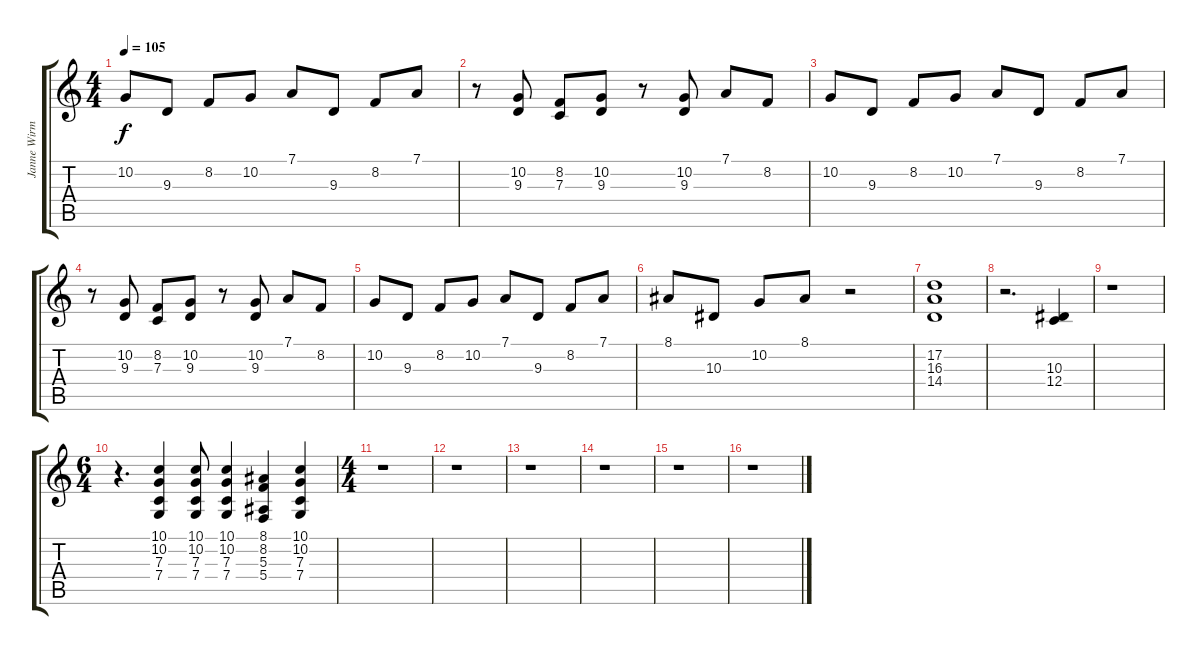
\track ("Janne Wirman" "Janne Wirm") {instrument stringensemble1}
\staff {score tabs}
\tuning (D4 A3 F3 C3 G2 D2) {hide}
\ts (4 4)
\tempo 105
\clef g2
\ks c
10.2.8{dy f volume 12} 9.3.8 8.2.8 10.2.8 7.1.8 9.3.8 8.2.8 7.1.8 |
r.8 (10.2 9.3).8 (8.2 7.3).8 (10.2 9.3).8 r.8 (10.2 9.3).8 7.1.8 8.2.8 |
10.2.8 9.3.8 8.2.8 10.2.8 7.1.8 9.3.8 8.2.8 7.1.8 |
r.8 (10.2 9.3).8 (8.2 7.3).8 (10.2 9.3).8 r.8 (10.2 9.3).8 7.1.8 8.2.8 |
10.2.8 9.3.8 8.2.8 10.2.8 7.1.8 9.3.8 8.2.8 7.1.8 |
8.1.8 10.3.8 10.2.8 8.1.8 r.2 |
(17.2 16.3 14.4).1 |
r.2{d} (10.3 12.4).4 |
r.1 |
\ts (6 4)
r.4{d} (10.1 10.2 7.3 7.4).4{volume 11} (10.1 10.2 7.3 7.4).8 (10.1 10.2 7.3 7.4).4 (8.1 8.2 5.3 5.4).4 (10.1 10.2 7.3 7.4).4 |
\ts (4 4)
r.1 |
r.1 |
r.1 |
r.1 |
r.1 |
r.1
